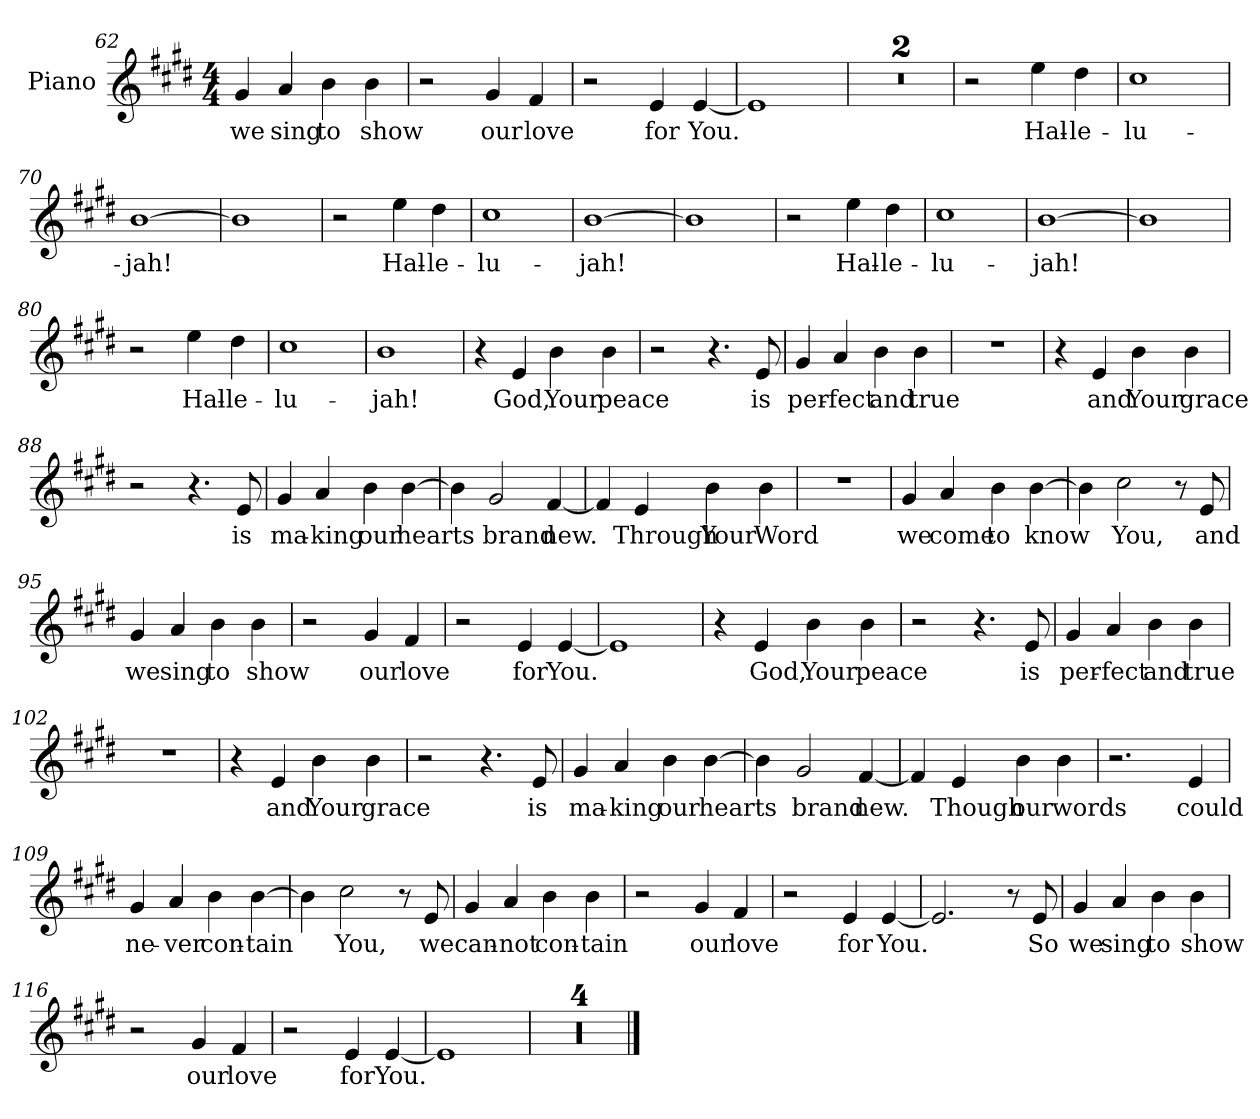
**kern	**text
*part1	*part1
*staff1	*staff1
*I"Piano	*
*I'Pno.	*
*clefG2	*
*k[f#c#g#d#]	*
*M4/4	*
=62	=62
!	!LO:LY:b
4g#/	we
!	!LO:LY:b
4a/	sing
!	!LO:LY:b
4b\	to
!	!LO:LY:b
4b\	show
=63	=63
2r	.
!	!LO:LY:b
4g#/	our
!	!LO:LY:b
4f#/	love
=64	=64
2r	.
!	!LO:LY:b
4e/	for
!	!LO:LY:b
[4e/	You.
=65	=65
1e]	.
=66	=66
1r	.
=67	=67
1r	.
=68	=68
2r	.
!	!LO:LY:b
4ee\	Hal-
!	!LO:LY:b
4dd#\	-le-
=69	=69
!	!LO:LY:b
1cc#	-lu-
!!LO:LB:g=z
=70	=70
!	!LO:LY:b
[1b	-jah!
=71	=71
1b]	.
=72	=72
2r	.
!	!LO:LY:b
4ee\	Hal-
!	!LO:LY:b
4dd#\	-le-
=73	=73
!	!LO:LY:b
1cc#	-lu-
=74	=74
!	!LO:LY:b
[1b	-jah!
=75	=75
1b]	.
=76	=76
2r	.
!	!LO:LY:b
4ee\	Hal-
!	!LO:LY:b
4dd#\	-le-
=77	=77
!	!LO:LY:b
1cc#	-lu-
=78	=78
!	!LO:LY:b
[1b	-jah!
=79	=79
1b]	.
=80	=80
2r	.
!	!LO:LY:b
4ee\	Hal-
!	!LO:LY:b
4dd#\	-le-
=81	=81
!	!LO:LY:b
1cc#	-lu-
=82	=82
!	!LO:LY:b
1b	-jah!
!!LO:LB:g=z
=83	=83
4r	.
!	!LO:LY:b
4e/	God,
!	!LO:LY:b
4b\	Your
!	!LO:LY:b
4b\	peace
=84	=84
2r	.
4.r	.
!	!LO:LY:b
8e/	is
=85	=85
!	!LO:LY:b
4g#/	per-
!	!LO:LY:b
4a/	-fect
!	!LO:LY:b
4b\	and
!	!LO:LY:b
4b\	true
=86	=86
1r	.
=87	=87
4r	.
!	!LO:LY:b
4e/	and
!	!LO:LY:b
4b\	Your
!	!LO:LY:b
4b\	grace
=88	=88
2r	.
4.r	.
!	!LO:LY:b
8e/	is
!!LO:LB:g=z
=89	=89
!	!LO:LY:b
4g#/	ma-
!	!LO:LY:b
4a/	-king
!	!LO:LY:b
4b\	our
!	!LO:LY:b
[4b\	hearts
=90	=90
4b\]	.
!	!LO:LY:b
2g#/	brand
!	!LO:LY:b
[4f#/	new.
=91	=91
4f#/]	.
!	!LO:LY:b
4e/	Through
!	!LO:LY:b
4b\	Your
!	!LO:LY:b
4b\	Word
=92	=92
1r	.
=93	=93
!	!LO:LY:b
4g#/	we
!	!LO:LY:b
4a/	come
!	!LO:LY:b
4b\	to
!	!LO:LY:b
[4b\	know
!!LO:LB:g=z
=94	=94
4b\]	.
!	!LO:LY:b
2cc#\	You,
8r	.
!	!LO:LY:b
8e/	and
=95	=95
!	!LO:LY:b
4g#/	we
!	!LO:LY:b
4a/	sing
!	!LO:LY:b
4b\	to
!	!LO:LY:b
4b\	show
=96	=96
2r	.
!	!LO:LY:b
4g#/	our
!	!LO:LY:b
4f#/	love
=97	=97
2r	.
!	!LO:LY:b
4e/	for
!	!LO:LY:b
[4e/	You.
=98	=98
1e]	.
=99	=99
4r	.
!	!LO:LY:b
4e/	God,
!	!LO:LY:b
4b\	Your
!	!LO:LY:b
4b\	peace
=100	=100
2r	.
4.r	.
!	!LO:LY:b
8e/	is
!!LO:LB:g=z
=101	=101
!	!LO:LY:b
4g#/	per-
!	!LO:LY:b
4a/	-fect
!	!LO:LY:b
4b\	and
!	!LO:LY:b
4b\	true
=102	=102
1r	.
=103	=103
4r	.
!	!LO:LY:b
4e/	and
!	!LO:LY:b
4b\	Your
!	!LO:LY:b
4b\	grace
=104	=104
2r	.
4.r	.
!	!LO:LY:b
8e/	is
=105	=105
!	!LO:LY:b
4g#/	ma-
!	!LO:LY:b
4a/	-king
!	!LO:LY:b
4b\	our
!	!LO:LY:b
[4b\	hearts
=106	=106
4b\]	.
!	!LO:LY:b
2g#/	brand
!	!LO:LY:b
[4f#/	new.
!!LO:LB:g=z
=107	=107
4f#/]	.
!	!LO:LY:b
4e/	Though
!	!LO:LY:b
4b\	our
!	!LO:LY:b
4b\	words
=108	=108
2.r	.
!	!LO:LY:b
4e/	could
=109	=109
!	!LO:LY:b
4g#/	ne-
!	!LO:LY:b
4a/	-ver
!	!LO:LY:b
4b\	con-
!	!LO:LY:b
[4b\	-tain
=110	=110
4b\]	.
!	!LO:LY:b
2cc#\	You,
8r	.
!	!LO:LY:b
8e/	we
=111	=111
!	!LO:LY:b
4g#/	can-
!	!LO:LY:b
4a/	-not
!	!LO:LY:b
4b\	con-
!	!LO:LY:b
4b\	-tain
=112	=112
2r	.
!	!LO:LY:b
4g#/	our
!	!LO:LY:b
4f#/	love
!!LO:LB:g=z
=113	=113
2r	.
!	!LO:LY:b
4e/	for
!	!LO:LY:b
[4e/	You.
=114	=114
2.e/]	.
8r	.
!	!LO:LY:b
8e/	So
=115	=115
!	!LO:LY:b
4g#/	we
!	!LO:LY:b
4a/	sing
!	!LO:LY:b
4b\	to
!	!LO:LY:b
4b\	show
=116	=116
2r	.
!	!LO:LY:b
4g#/	our
!	!LO:LY:b
4f#/	love
=117	=117
2r	.
!	!LO:LY:b
4e/	for
!	!LO:LY:b
[4e/	You.
=118	=118
1e]	.
=119	=119
1r	.
=120	=120
1r	.
=121	=121
1r	.
!!LO:LB:g=z
=122	=122
1r	.
==	==
*-	*-
